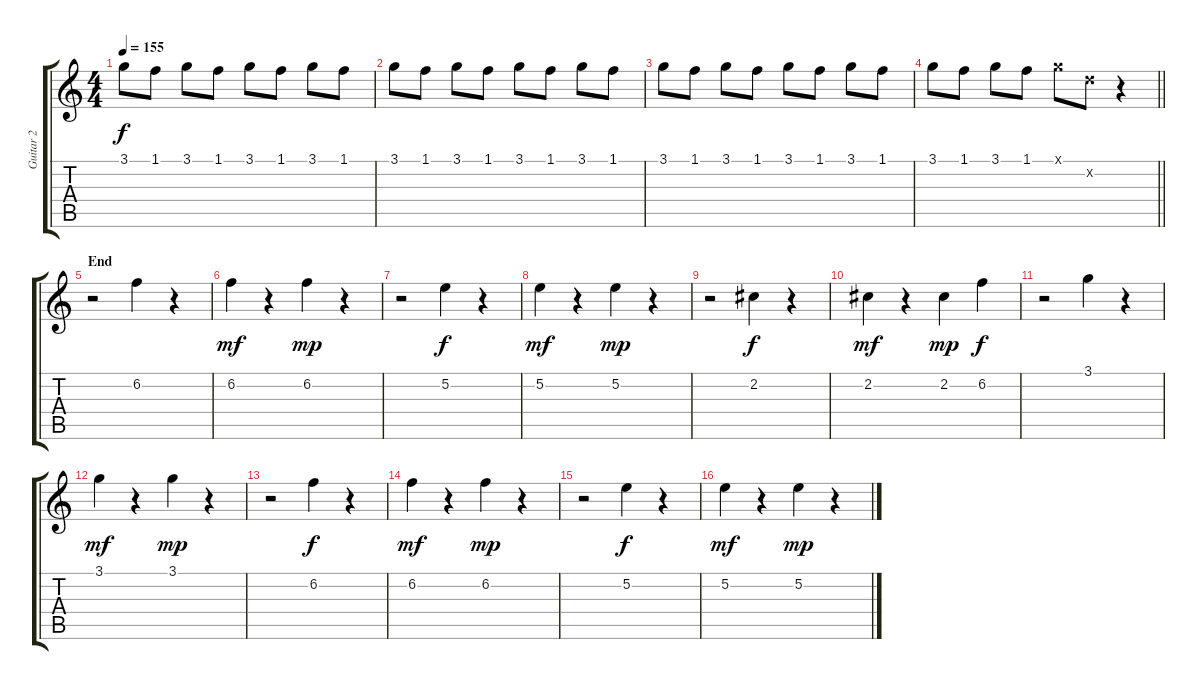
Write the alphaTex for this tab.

\track ("Guitar 2" "Guitar 2") {instrument overdrivenguitar}
\staff {score tabs}
\tuning (E4 B3 G3 D3 A2 E2) {hide}
\ts (4 4)
\tempo 155
\clef g2
\ks c
3.1.8{dy f} 1.1.8 3.1.8 1.1.8 3.1.8 1.1.8 3.1.8 1.1.8 |
3.1.8 1.1.8 3.1.8 1.1.8 3.1.8 1.1.8 3.1.8 1.1.8 |
3.1.8 1.1.8 3.1.8 1.1.8 3.1.8 1.1.8 3.1.8 1.1.8 |
\barLineRight lightlight
3.1.8 1.1.8 3.1.8 1.1.8 3.1{x}.8 3.2{x}.8 r.4 |
\section ("" "End")
r.2 6.2.4 r.4 |
6.2.4{dy mf} r.4 6.2.4{dy mp} r.4 |
r.2 5.2.4{dy f} r.4 |
5.2.4{dy mf} r.4 5.2.4{dy mp} r.4 |
r.2 2.2.4{dy f} r.4 |
2.2.4{dy mf} r.4 2.2.4{dy mp} 6.2.4{dy f} |
r.2 3.1.4 r.4 |
3.1.4{dy mf} r.4 3.1.4{dy mp} r.4 |
r.2 6.2.4{dy f} r.4 |
6.2.4{dy mf} r.4 6.2.4{dy mp} r.4 |
r.2 5.2.4{dy f} r.4 |
5.2.4{dy mf} r.4 5.2.4{dy mp} r.4
